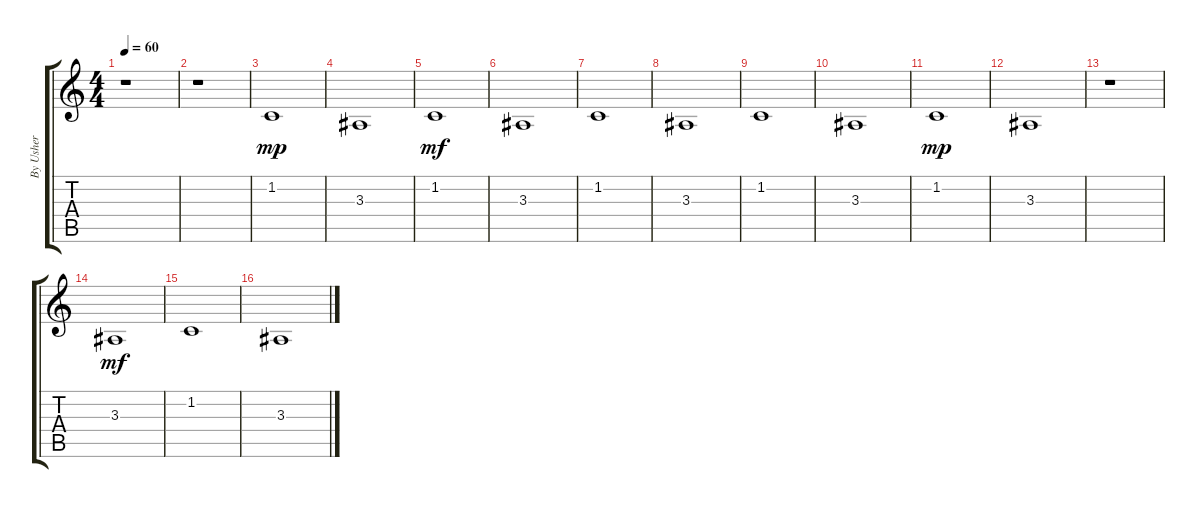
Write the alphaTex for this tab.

\track ("By Usher" "By Usher") {instrument stringensemble2}
\staff {score tabs}
\tuning (E4 B3 G3 D3 A2 E2) {hide}
\ts (4 4)
\tempo 60
\clef g2
\ks c
r.1{dy mf} |
r.1 |
1.2.1{dy mp} |
3.3.1 |
1.2.1{dy mf} |
3.3.1 |
1.2.1 |
3.3.1 |
1.2.1 |
3.3.1 |
1.2.1{dy mp} |
3.3.1 |
r.1 |
3.3.1{dy mf} |
1.2.1 |
3.3.1
